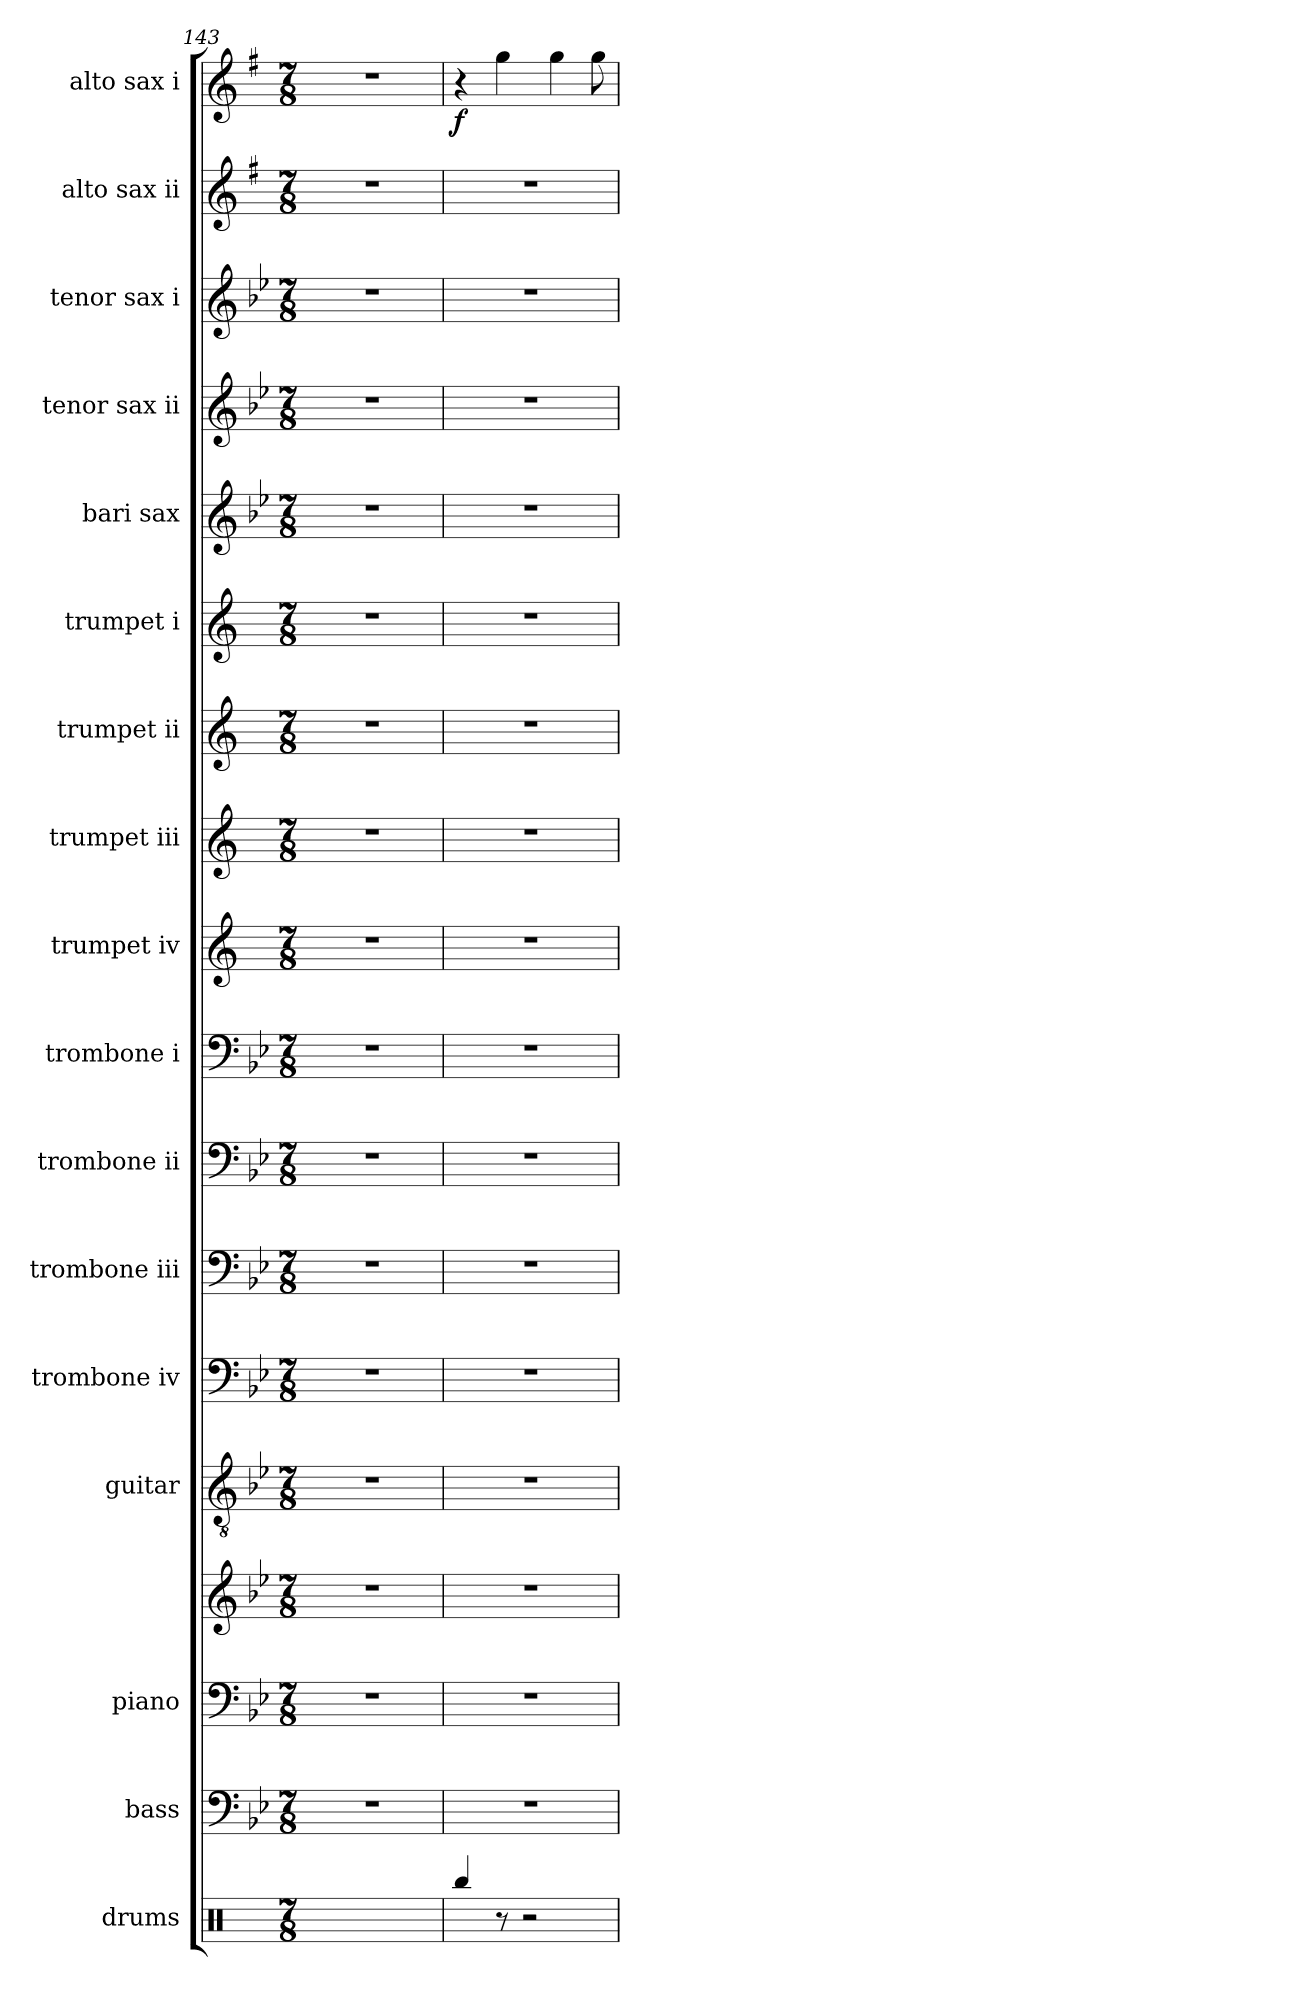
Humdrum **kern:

**kern	**kern	**kern	**kern	**kern	**kern	**kern	**kern	**kern	**kern	**kern	**kern	**kern	**kern	**kern	**kern	**kern	**kern	**dynam
*part17	*part16	*part15	*part15	*part14	*part13	*part12	*part11	*part10	*part9	*part8	*part7	*part6	*part5	*part4	*part3	*part2	*part1	*part1
*staff18	*staff17	*staff16	*staff15	*staff14	*staff13	*staff12	*staff11	*staff10	*staff9	*staff8	*staff7	*staff6	*staff5	*staff4	*staff3	*staff2	*staff1	*staff1
*I"drums	*I"bass	*I"piano	*	*I"guitar	*I"trombone iv	*I"trombone iii	*I"trombone ii	*I"trombone i	*I"trumpet iv	*I"trumpet iii	*I"trumpet ii	*I"trumpet i	*I"bari sax	*I"tenor sax ii	*I"tenor sax i	*I"alto sax ii	*I"alto sax i	*
*I'drs.	*I'bass	*I'pno.	*	*I'gtr.	*I'tbn. iv	*I'tbn. iii	*I'tbn. ii	*I'tbn. i	*I'tpt. iv	*I'tpt. iii	*I'tpt. ii	*I'tpt. i	*I'bari	*I'tenor ii	*I'tenor i	*I'alto ii	*I'alto i	*
*clefX	*clefF4	*clefF4	*clefG2	*clefGv2	*clefF4	*clefF4	*clefF4	*clefF4	*clefG2	*clefG2	*clefG2	*clefG2	*clefG2	*clefG2	*clefG2	*clefG2	*clefG2	*
*	*ITrd7c12	*	*	*	*	*	*	*	*ITrd1c2	*ITrd1c2	*ITrd1c2	*ITrd1c2	*ITrd12c21	*ITrd8c14	*ITrd8c14	*ITrd5c9	*ITrd5c9	*
*k[]	*k[b-e-]	*k[b-e-]	*k[b-e-]	*k[b-e-]	*k[b-e-]	*k[b-e-]	*k[b-e-]	*k[b-e-]	*k[b-e-]	*k[b-e-]	*k[b-e-]	*k[b-e-]	*k[b-e-]	*k[b-e-]	*k[b-e-]	*k[b-e-]	*k[b-e-]	*
*M7/8	*M7/8	*M7/8	*M7/8	*M7/8	*M7/8	*M7/8	*M7/8	*M7/8	*M7/8	*M7/8	*M7/8	*M7/8	*M7/8	*M7/8	*M7/8	*M7/8	*M7/8	*
=143	=143	=143	=143	=143	=143	=143	=143	=143	=143	=143	=143	=143	=143	=143	=143	=143	=143	=143
4R	2..r	2..r	2..r	2..r	2..r	2..r	2..r	2..r	2..r	2..r	2..r	2..r	2..r	2..r	2..r	2..r	2..r	.
4R	.	.	.	.	.	.	.	.	.	.	.	.	.	.	.	.	.	.
4.R	.	.	.	.	.	.	.	.	.	.	.	.	.	.	.	.	.	.
=144	=144	=144	=144	=144	=144	=144	=144	=144	=144	=144	=144	=144	=144	=144	=144	=144	=144	=144
!	!	!	!	!	!	!	!	!	!	!	!	!	!	!	!	!	!	!LO:DY:b
4Rbb/	2..r	2..r	2..r	2..r	2..r	2..r	2..r	2..r	2..r	2..r	2..r	2..r	2..r	2..r	2..r	2..r	4r	f
8r	.	.	.	.	.	.	.	.	.	.	.	.	.	.	.	.	4b-\	.
2r	.	.	.	.	.	.	.	.	.	.	.	.	.	.	.	.	.	.
.	.	.	.	.	.	.	.	.	.	.	.	.	.	.	.	.	4b-\	.
.	.	.	.	.	.	.	.	.	.	.	.	.	.	.	.	.	8b-\	.
=	=	=	=	=	=	=	=	=	=	=	=	=	=	=	=	=	=	=
*-	*-	*-	*-	*-	*-	*-	*-	*-	*-	*-	*-	*-	*-	*-	*-	*-	*-	*-
